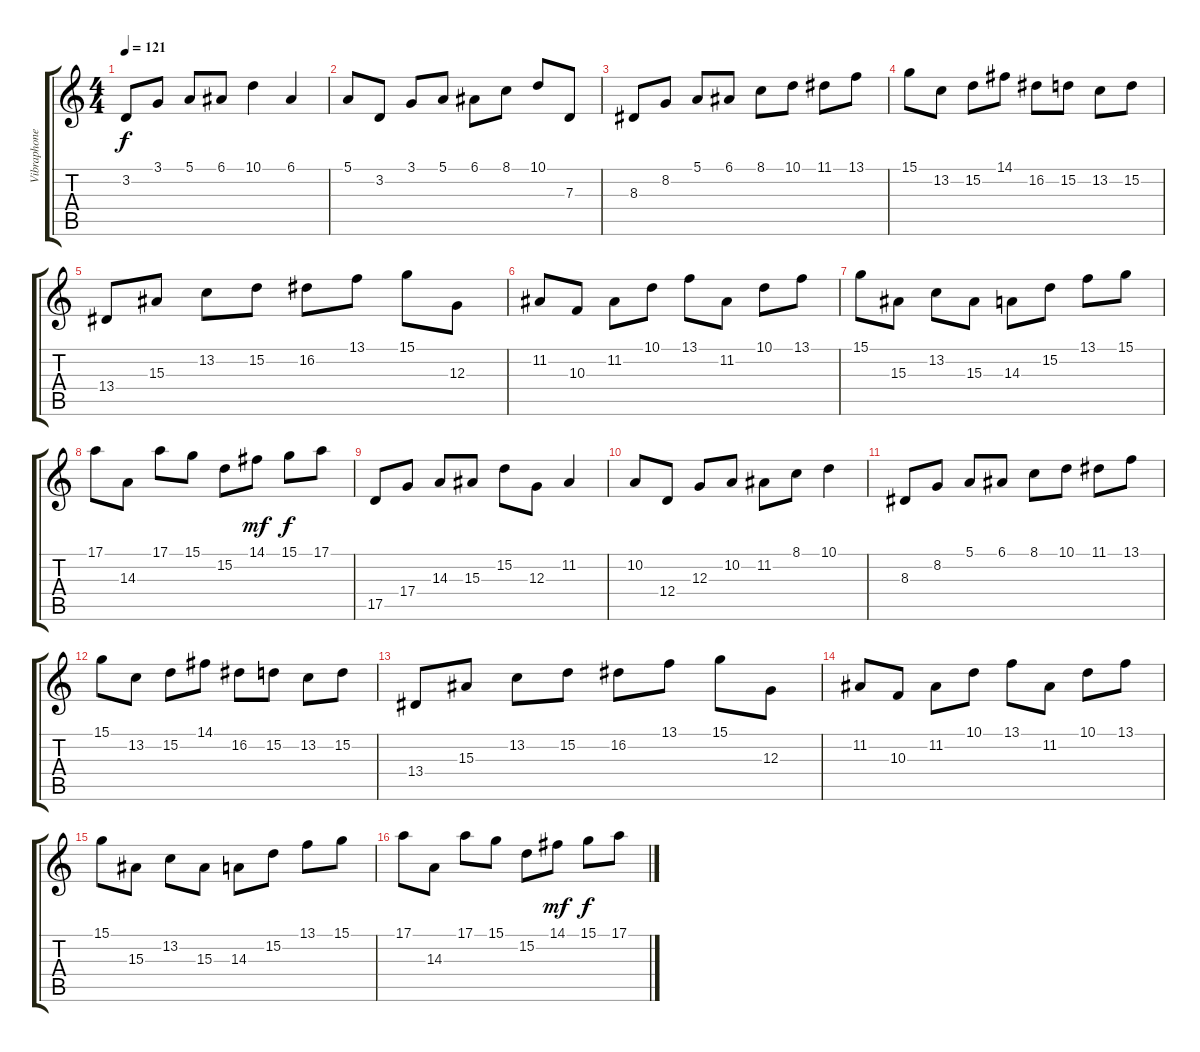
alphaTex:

\track ("Vibraphone/Music Box" "Vibraphone") {instrument vibraphone}
\staff {score tabs}
\tuning (E4 B3 G3 D3 A2 E2) {hide}
\ts (4 4)
\tempo 121
\clef g2
\ks c
3.2.8{dy f instrument vibraphone} 3.1.8 5.1.8 6.1.8 10.1.4 6.1.4 |
5.1.8 3.2.8 3.1.8 5.1.8 6.1.8 8.1.8 10.1.8 7.3.8 |
8.3.8 8.2.8 5.1.8 6.1.8 8.1.8 10.1.8 11.1.8 13.1.8 |
15.1.8 13.2.8 15.2.8 14.1.8 16.2.8 15.2.8 13.2.8 15.2.8 |
13.4.8 15.3.8 13.2.8 15.2.8 16.2.8 13.1.8 15.1.8 12.3.8 |
11.2.8 10.3.8 11.2.8 10.1.8 13.1.8 11.2.8 10.1.8 13.1.8 |
15.1.8 15.3.8 13.2.8 15.3.8 14.3.8 15.2.8 13.1.8 15.1.8 |
17.1.8 14.3.8 17.1.8 15.1.8 15.2.8 14.1.8{dy mf} 15.1.8{dy f} 17.1.8 |
17.5.8{instrument musicbox} 17.4.8 14.3.8 15.3.8 15.2.8 12.3.8 11.2.4 |
10.2.8 12.4.8 12.3.8 10.2.8 11.2.8 8.1.8 10.1.4 |
8.3.8 8.2.8 5.1.8 6.1.8 8.1.8 10.1.8 11.1.8 13.1.8 |
15.1.8 13.2.8 15.2.8 14.1.8 16.2.8 15.2.8 13.2.8 15.2.8 |
13.4.8 15.3.8 13.2.8 15.2.8 16.2.8 13.1.8 15.1.8 12.3.8 |
11.2.8 10.3.8 11.2.8 10.1.8 13.1.8 11.2.8 10.1.8 13.1.8 |
15.1.8 15.3.8 13.2.8 15.3.8 14.3.8 15.2.8 13.1.8 15.1.8 |
17.1.8 14.3.8 17.1.8 15.1.8 15.2.8 14.1.8{dy mf} 15.1.8{dy f} 17.1.8
